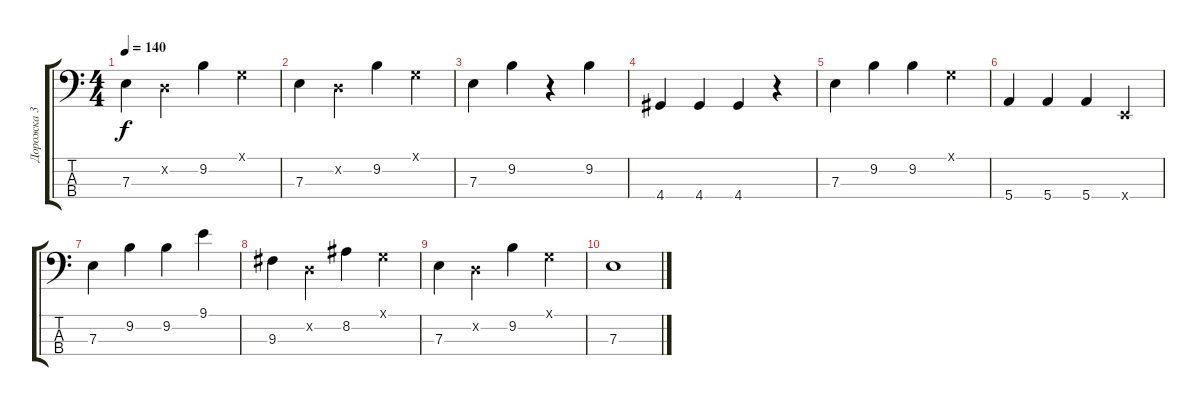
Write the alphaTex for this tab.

\track ("Дорожка 3" "Дорожка 3") {instrument electricbassfinger}
\staff {score tabs}
\tuning (G2 D2 A1 E1) {hide}
\ts (4 4)
\tempo 140
\clef f4
\ks c
7.3.4{dy f} 0.2{x}.4 9.2.4 0.1{x}.4 |
7.3.4 0.2{x}.4 9.2.4 0.1{x}.4 |
7.3.4 9.2.4 r.4 9.2.4 |
4.4.4 4.4.4 4.4.4 r.4 |
7.3.4 9.2.4 9.2.4 0.1{x}.4 |
5.4.4 5.4.4 5.4.4 0.4{x}.4 |
7.3.4 9.2.4 9.2.4 9.1.4 |
9.3.4 0.2{x}.4 8.2.4 0.1{x}.4 |
7.3.4 0.2{x}.4 9.2.4 0.1{x}.4 |
7.3.1
